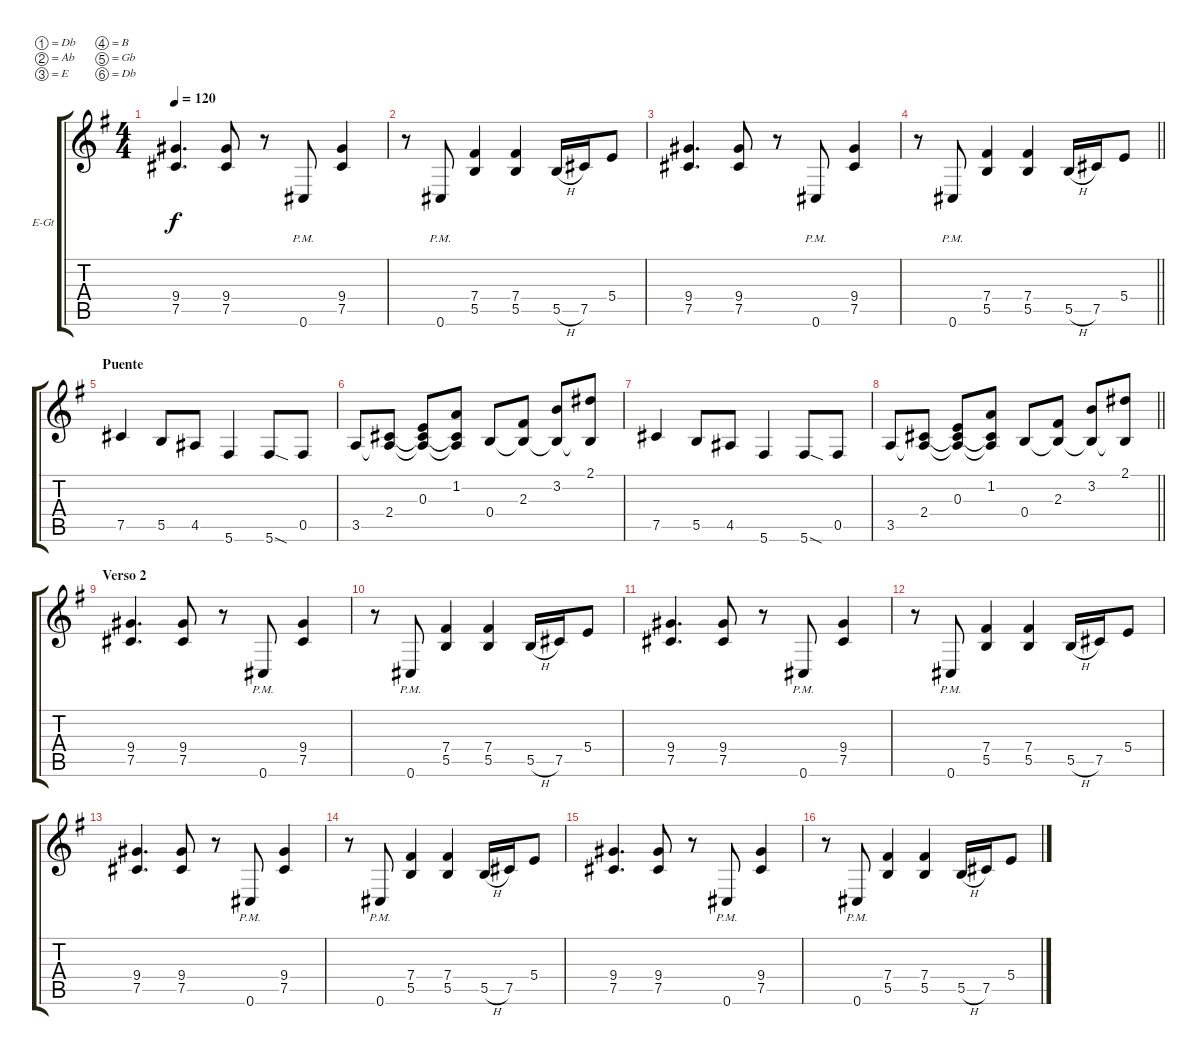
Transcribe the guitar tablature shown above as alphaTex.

\bracketExtendMode groupsimilarinstruments
\firstSystemTrackNameOrientation horizontal
\otherSystemsTrackNameOrientation horizontal
\track ("Rhythm Guitar (Tony Iommi)" "E-Gt") {instrument overdrivenguitar}
\staff {score tabs}
\tuning (Db4 Ab3 E3 B2 Gb2 Db2)
\ts (4 4)
\tempo 120
\clef g2
\ks g
(9.4 7.5).4{d dy f} (9.4 7.5).8 r.8 0.6{pm}.8 (9.4 7.5).4 |
r.8 0.6{pm}.8 (7.4 5.5).4 (7.4 5.5).4 5.5{h}.16 7.5.16 5.4.8 |
(9.4 7.5).4{d} (9.4 7.5).8 r.8 0.6{pm}.8 (9.4 7.5).4 |
\barLineRight lightlight
r.8 0.6{pm}.8 (7.4 5.5).4 (7.4 5.5).4 5.5{h}.16 7.5.16 5.4.8 |
\section ("" "Puente")
7.5.4 5.5.8 4.5.8 5.6.4 5.6{sod}.8 0.5.8 |
3.5.8 (2.4 3.5{t}).8 (0.3 2.4{t} 3.5{t}).8 (1.2 2.4{t} 3.5{t}).8 0.4.8 (2.3 0.4{t}).8 (3.2 0.4{t}).8 (2.1 0.4{t}).8 |
7.5.4 5.5.8 4.5.8 5.6.4 5.6{sod}.8 0.5.8 |
\barLineRight lightlight
3.5.8 (2.4 3.5{t}).8 (0.3 2.4{t} 3.5{t}).8 (1.2 2.4{t} 3.5{t}).8 0.4.8 (2.3 0.4{t}).8 (3.2 0.4{t}).8 (2.1 0.4{t}).8 |
\section ("" "Verso 2")
(9.4 7.5).4{d} (9.4 7.5).8 r.8 0.6{pm}.8 (9.4 7.5).4 |
r.8 0.6{pm}.8 (7.4 5.5).4 (7.4 5.5).4 5.5{h}.16 7.5.16 5.4.8 |
(9.4 7.5).4{d} (9.4 7.5).8 r.8 0.6{pm}.8 (9.4 7.5).4 |
r.8 0.6{pm}.8 (7.4 5.5).4 (7.4 5.5).4 5.5{h}.16 7.5.16 5.4.8 |
(9.4 7.5).4{d} (9.4 7.5).8 r.8 0.6{pm}.8 (9.4 7.5).4 |
r.8 0.6{pm}.8 (7.4 5.5).4 (7.4 5.5).4 5.5{h}.16 7.5.16 5.4.8 |
(9.4 7.5).4{d} (9.4 7.5).8 r.8 0.6{pm}.8 (9.4 7.5).4 |
r.8 0.6{pm}.8 (7.4 5.5).4 (7.4 5.5).4 5.5{h}.16 7.5.16 5.4.8
